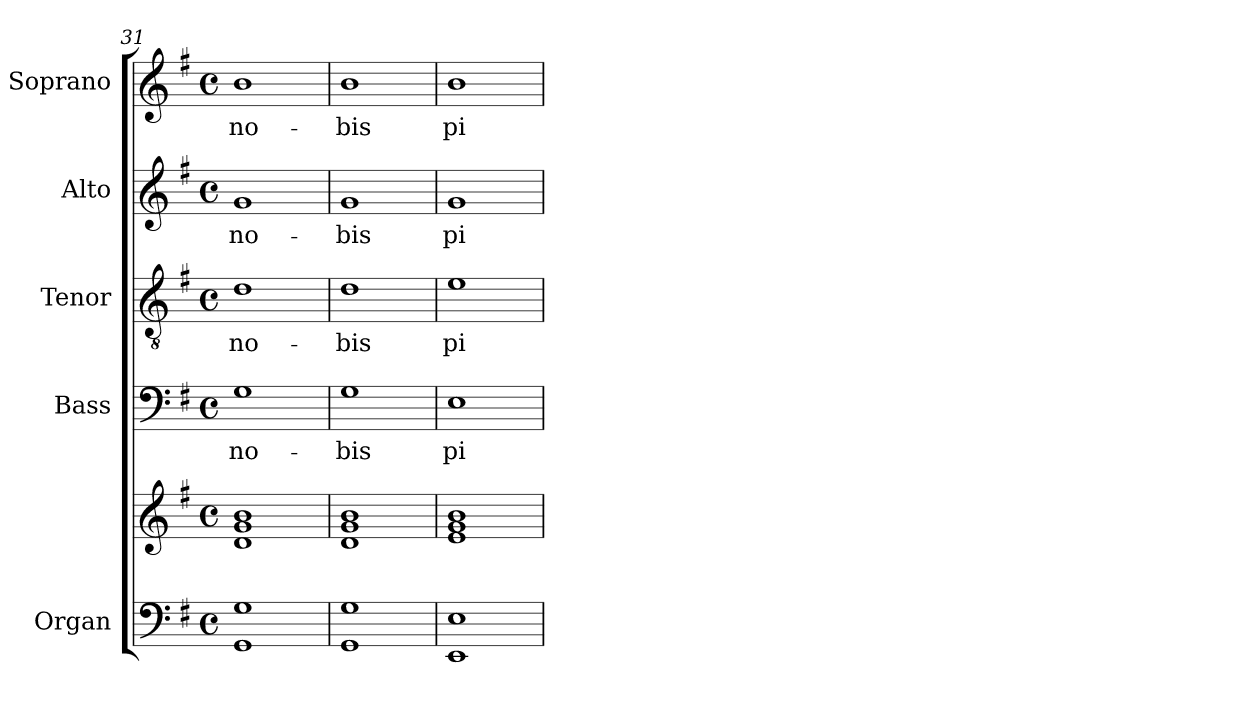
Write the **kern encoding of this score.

**kern	**kern	**kern	**text	**kern	**text	**kern	**text	**kern	**text
*part5	*part5	*part4	*part4	*part3	*part3	*part2	*part2	*part1	*part1
*staff6	*staff5	*staff4	*staff4	*staff3	*staff3	*staff2	*staff2	*staff1	*staff1
*I"Organ	*	*I"Bass	*	*I"Tenor	*	*I"Alto	*	*I"Soprano	*
*	*	*I'B	*	*I'T	*	*I'A	*	*I'S	*
*clefF4	*clefG2	*clefF4	*	*clefGv2	*	*clefG2	*	*clefG2	*
*k[f#]	*k[f#]	*k[f#]	*	*k[f#]	*	*k[f#]	*	*k[f#]	*
*G:	*G:	*G:	*	*G:	*	*G:	*	*G:	*
*M4/4	*M4/4	*M4/4	*	*M4/4	*	*M4/4	*	*M4/4	*
*met(c)	*met(c)	*met(c)	*	*met(c)	*	*met(c)	*	*met(c)	*
=31	=31	=31	=31	=31	=31	=31	=31	=31	=31
*	*^	*	*	*	*	*	*	*	*
!	!	!	!	!LO:LY:b	!	!LO:LY:b	!	!LO:LY:b	!	!LO:LY:b
1GG 1G	1d/ 1g/ 1b/	1ryy	1G	no-	1d	no-	1g	no-	1b	no-
=32	=32	=32	=32	=32	=32	=32	=32	=32	=32	=32
!	!	!	!	!LO:LY:b	!	!LO:LY:b	!	!LO:LY:b	!	!LO:LY:b
1GG 1G	1d/ 1g/ 1b/	1ryy	1G	-bis	1d	-bis	1g	-bis	1b	-bis
=33	=33	=33	=33	=33	=33	=33	=33	=33	=33	=33
!	!	!	!	!LO:LY:b	!	!LO:LY:b	!	!LO:LY:b	!	!LO:LY:b
1EE 1E	1e/ 1g/ 1b/	1ryy	1E	pi-	1e	pi-	1g	pi-	1b	pi-
*	*v	*v	*	*	*	*	*	*	*	*
=	=	=	=	=	=	=	=	=	=
*-	*-	*-	*-	*-	*-	*-	*-	*-	*-
